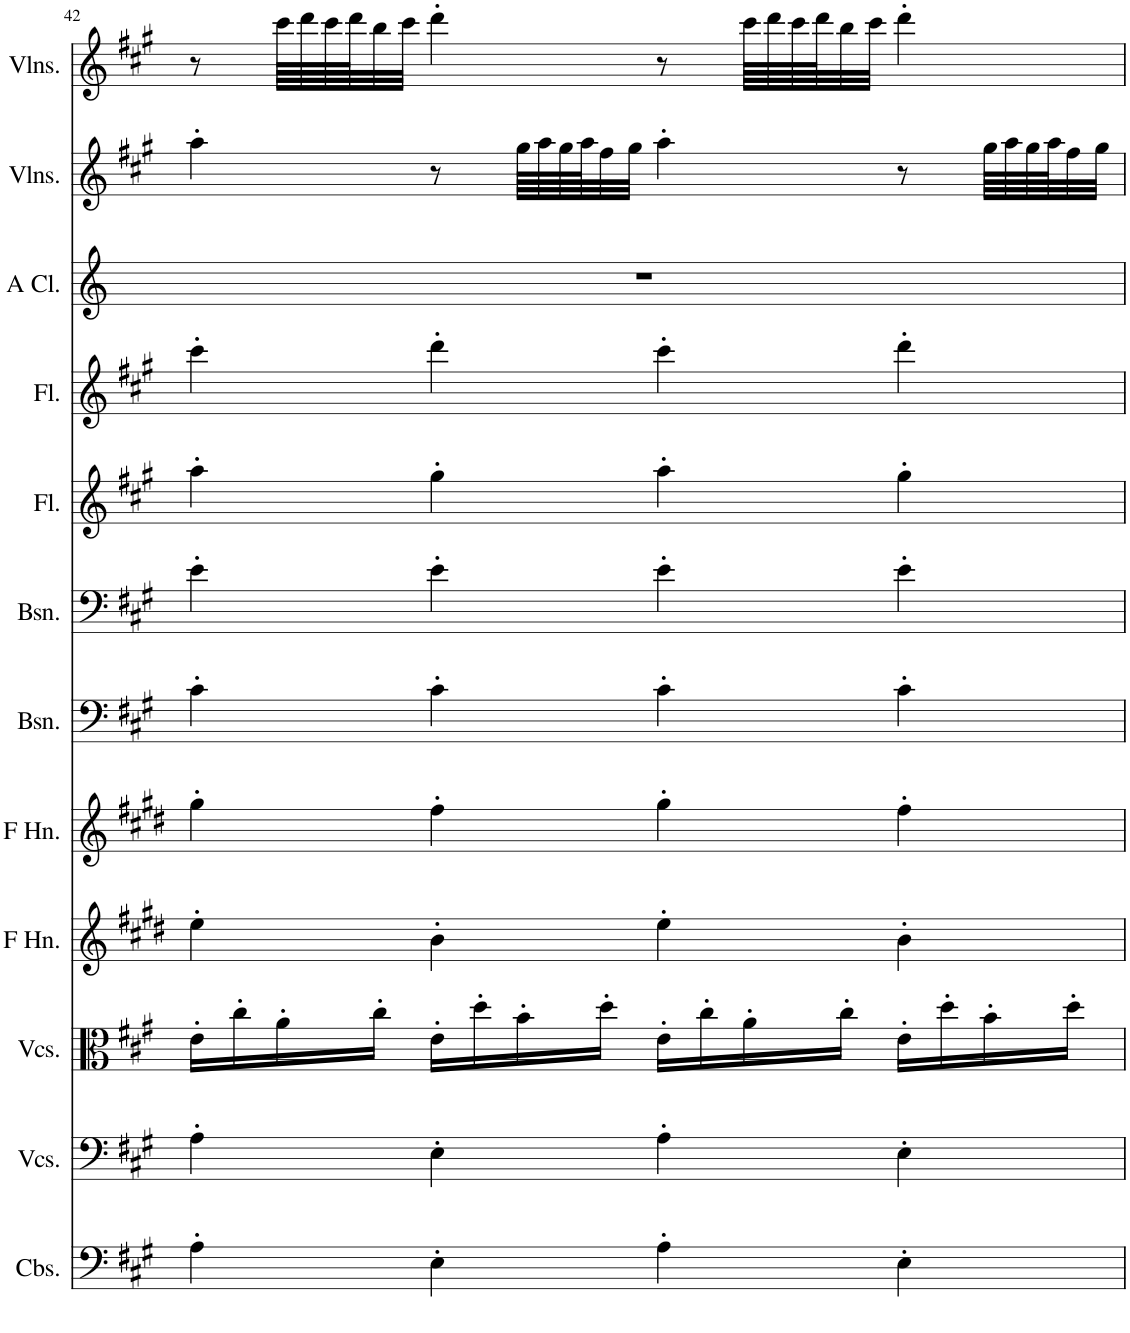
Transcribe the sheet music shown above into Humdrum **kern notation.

**kern	**kern	**kern	**kern	**kern	**kern	**kern	**kern	**kern	**kern	**kern	**kern
*part12	*part11	*part10	*part9	*part8	*part7	*part6	*part5	*part4	*part3	*part2	*part1
*staff12	*staff11	*staff10	*staff9	*staff8	*staff7	*staff6	*staff5	*staff4	*staff3	*staff2	*staff1
*I"Contrabasses, Contrabass	*I"Violoncellos, Cello	*I"Violoncellos, Viola	*I"Horn in F, A Horn 2	*I"Horn in F, A Horn 1	*I"Bassoon, Bassoon 2	*I"Bassoon, Bassoon 1	*I"Flute, Flute 2	*I"Flute, Flute 1	*I"A Clarinet, Solo A Clarinet	*I"Violins, Violin 2	*I"Violins, Violin 1
*I'Cbs.	*I'Vcs.	*I'Vcs.	*I'F Hn.	*I'F Hn.	*I'Bsn.	*I'Bsn.	*I'Fl.	*I'Fl.	*I'A Cl.	*I'Vlns.	*I'Vlns.
!!LO:PB:g=z
*clefF4	*clefF4	*clefC3	*clefG2	*clefG2	*clefF4	*clefF4	*clefG2	*clefG2	*clefG2	*clefG2	*clefG2
*Trd7c12	*	*	*Trd4c7	*Trd4c7	*	*	*	*	*Trd2c3	*	*
*k[f#c#g#]	*k[f#c#g#]	*k[f#c#g#]	*k[f#c#g#d#]	*k[f#c#g#d#]	*k[f#c#g#]	*k[f#c#g#]	*k[f#c#g#]	*k[f#c#g#]	*k[]	*k[f#c#g#]	*k[f#c#g#]
*M4/4	*M4/4	*M4/4	*M4/4	*M4/4	*M4/4	*M4/4	*M4/4	*M4/4	*M4/4	*M4/4	*M4/4
=42	=42	=42	=42	=42	=42	=42	=42	=42	=42	=42	=42
4A'\	4A'\	16e'\LL	4ee'\	4gg#'\	4c#'\	4e'\	4aa'\	4ccc#'\	1r	4aa'\	8r
.	.	16cc#'\	.	.	.	.	.	.	.	.	.
.	.	16a'\	.	.	.	.	.	.	.	.	64ccc#\LLLL
.	.	.	.	.	.	.	.	.	.	.	64ddd\
.	.	.	.	.	.	.	.	.	.	.	64ccc#\
.	.	.	.	.	.	.	.	.	.	.	64ddd\J
.	.	16cc#'\JJ	.	.	.	.	.	.	.	.	32bb\
.	.	.	.	.	.	.	.	.	.	.	32ccc#\JJJ
4E'\	4E'\	16e'\LL	4b'\	4ff#'\	4c#'\	4e'\	4gg#'\	4ddd'\	.	8r	4ddd'\
.	.	16dd'\	.	.	.	.	.	.	.	.	.
.	.	16b'\	.	.	.	.	.	.	.	64gg#\LLLL	.
.	.	.	.	.	.	.	.	.	.	64aa\	.
.	.	.	.	.	.	.	.	.	.	64gg#\	.
.	.	.	.	.	.	.	.	.	.	64aa\J	.
.	.	16dd'\JJ	.	.	.	.	.	.	.	32ff#\	.
.	.	.	.	.	.	.	.	.	.	32gg#\JJJ	.
4A'\	4A'\	16e'\LL	4ee'\	4gg#'\	4c#'\	4e'\	4aa'\	4ccc#'\	.	4aa'\	8r
.	.	16cc#'\	.	.	.	.	.	.	.	.	.
.	.	16a'\	.	.	.	.	.	.	.	.	64ccc#\LLLL
.	.	.	.	.	.	.	.	.	.	.	64ddd\
.	.	.	.	.	.	.	.	.	.	.	64ccc#\
.	.	.	.	.	.	.	.	.	.	.	64ddd\J
.	.	16cc#'\JJ	.	.	.	.	.	.	.	.	32bb\
.	.	.	.	.	.	.	.	.	.	.	32ccc#\JJJ
4E'\	4E'\	16e'\LL	4b'\	4ff#'\	4c#'\	4e'\	4gg#'\	4ddd'\	.	8r	4ddd'\
.	.	16dd'\	.	.	.	.	.	.	.	.	.
.	.	16b'\	.	.	.	.	.	.	.	64gg#\LLLL	.
.	.	.	.	.	.	.	.	.	.	64aa\	.
.	.	.	.	.	.	.	.	.	.	64gg#\	.
.	.	.	.	.	.	.	.	.	.	64aa\J	.
.	.	16dd'\JJ	.	.	.	.	.	.	.	32ff#\	.
.	.	.	.	.	.	.	.	.	.	32gg#\JJJ	.
=	=	=	=	=	=	=	=	=	=	=	=
*-	*-	*-	*-	*-	*-	*-	*-	*-	*-	*-	*-
